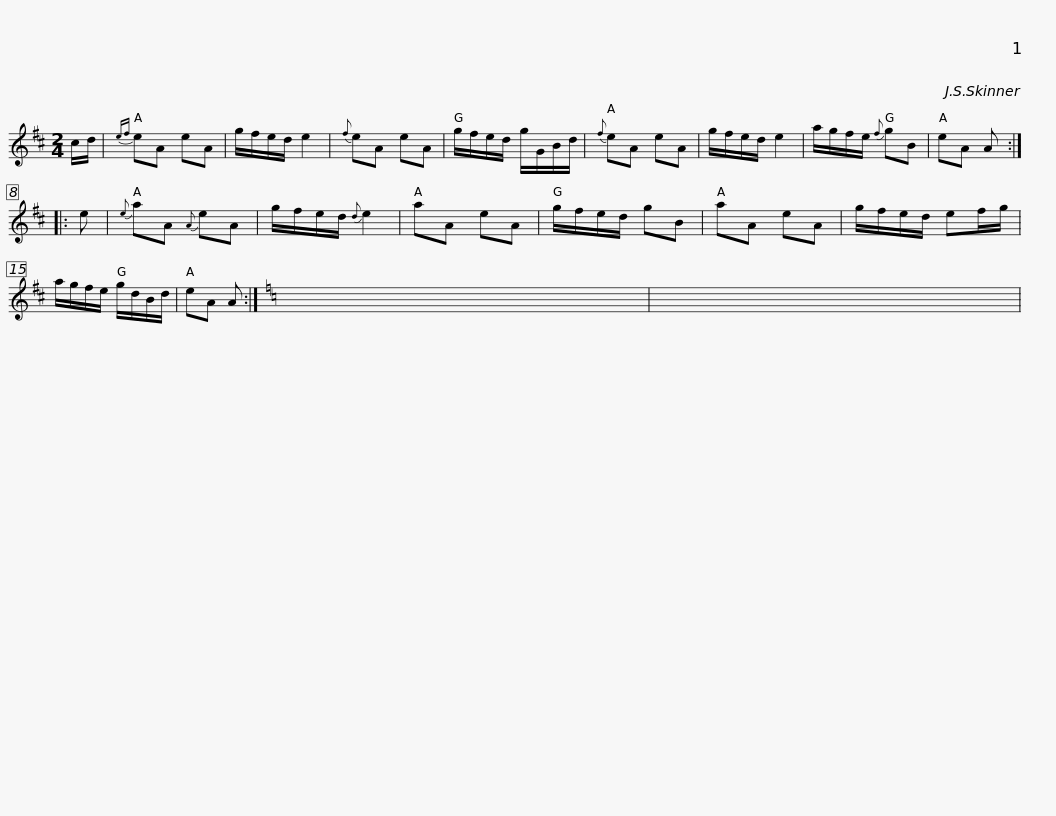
X:1
L:1/8
M:2/4
I:linebreak $
K:D
V:1 treble
V:1
 c/d/ |{ef} eA eA | g/f/e/d/ e2 |{f} eA eA | g/f/e/d/ g/G/B/d/ | %5
{f} eA eA | g/f/e/d/ e2 | a/g/f/e/{f} gB |$ eA A :: e | %10
{e} aA{A} eA | g/f/e/d/{d} e2 | aA eA | g/f/e/d/ gB | aA eA | %15
 g/f/e/d/ ef/g/ |$ a/g/f/e/ g/d/B/d/ | eA A :|[K:C] x4 x4 x4 x4 x4 x4 x4 x4 | x4 x4 x4 x4 x4 x4 x4 x4 |$ %20
 x4 x4 x4 x4 x4 x4 x4 x4 | x4 x4 x4 x4 x4 x4 x4 x4 | x4 x4 x4 x4 x4 x4 x4 x4 | x4 x4 x4 x4 x4 x4 x4 x4 | %24
